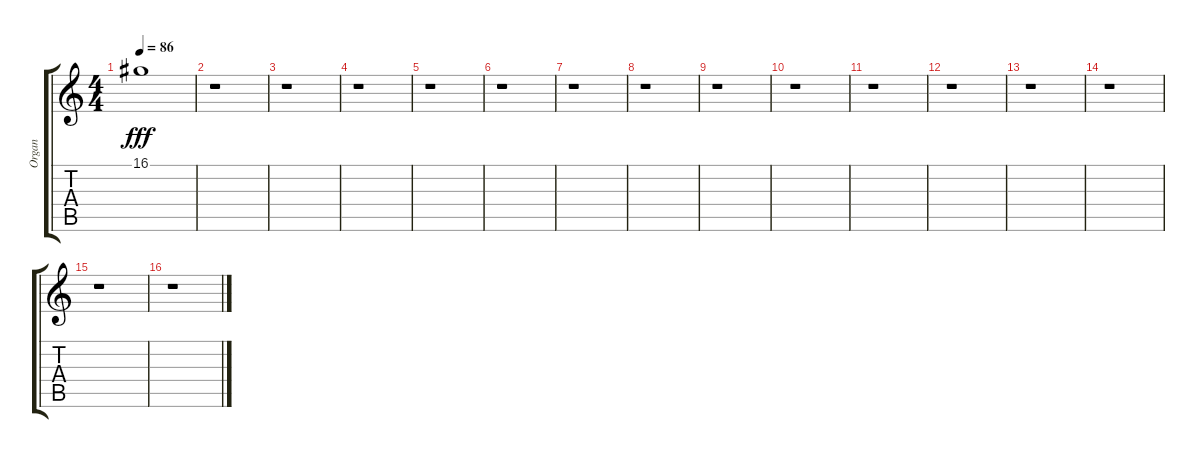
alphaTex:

\track ("Organ" "Organ") {instrument churchorgan}
\staff {score tabs}
\tuning (E4 B3 G3 D3 A2 E2) {hide}
\ts (4 4)
\tempo 86
\clef g2
\ks c
16.1.1{dy fff} |
r.1 |
r.1 |
r.1 |
r.1 |
r.1 |
r.1 |
r.1 |
r.1 |
r.1 |
r.1 |
r.1 |
r.1 |
r.1 |
r.1 |
r.1
